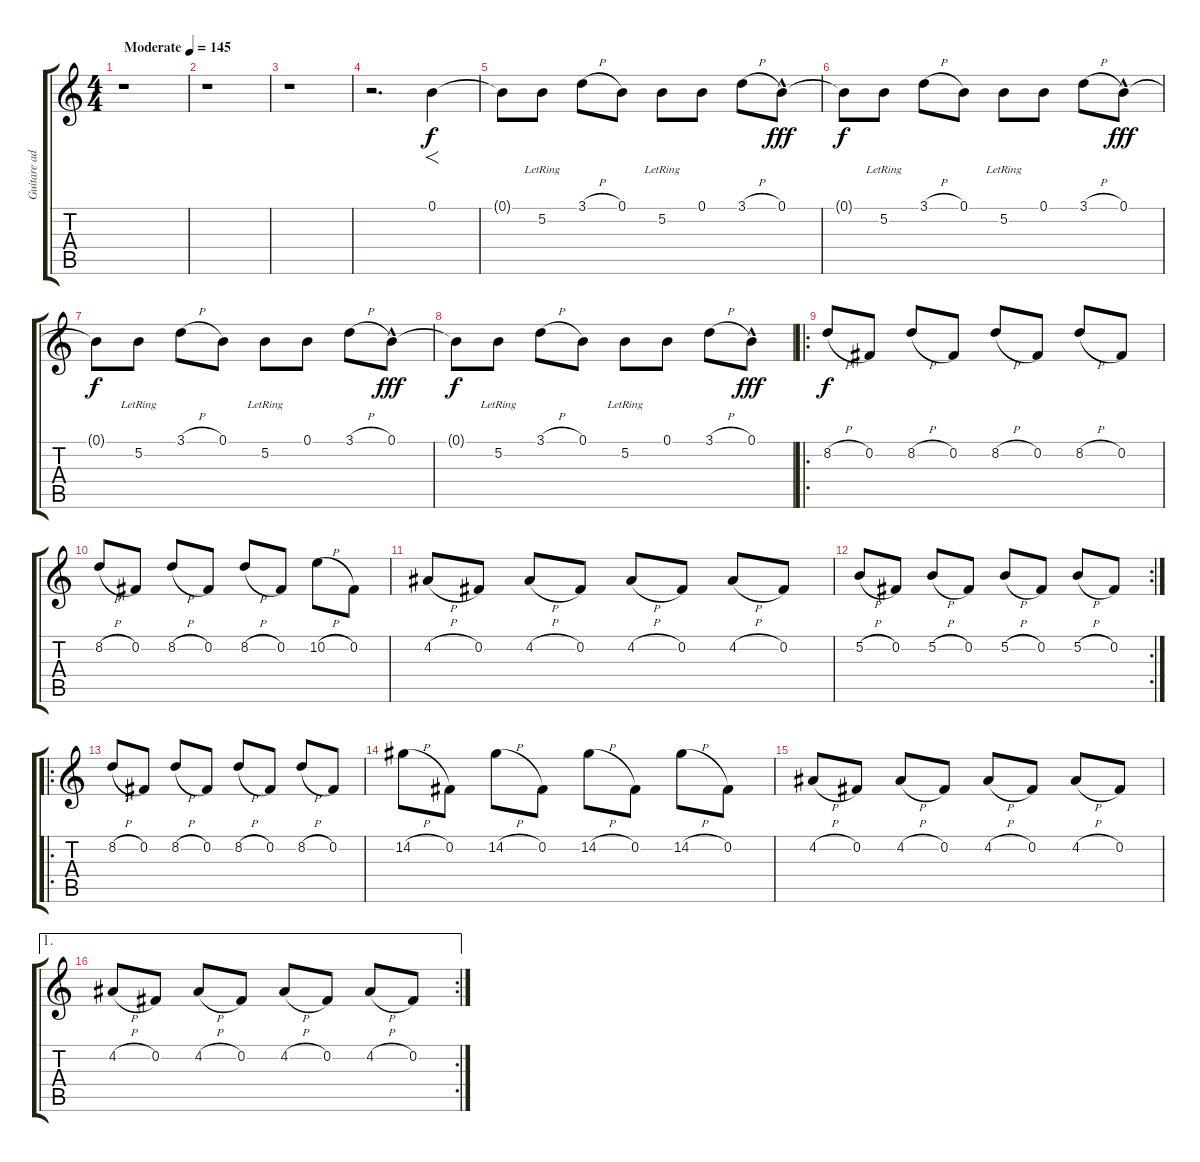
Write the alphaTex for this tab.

\track ("Guitare additinnelle" "Guitare ad") {instrument distortionguitar}
\staff {score tabs}
\tuning (B3 Gb3 D3 A2 E2 B1) {hide}
\ts (4 4)
\tempo (145 "Moderate")
\clef g2
\ks c
r.1{dy f instrument distortionguitar} |
r.1 |
r.1 |
r.2{d} 0.1.4{f} |
0.1{t}.8 5.2{lr}.8 3.1{h}.8 0.1.8 5.2{lr}.8 0.1.8 3.1{h}.8 0.1{hac}.8{dy fff} |
0.1{t}.8{dy f} 5.2{lr}.8 3.1{h}.8 0.1.8 5.2{lr}.8 0.1.8 3.1{h}.8 0.1{hac}.8{dy fff} |
0.1{t}.8{dy f} 5.2{lr}.8 3.1{h}.8 0.1.8 5.2{lr}.8 0.1.8 3.1{h}.8 0.1{hac}.8{dy fff} |
0.1{t}.8{dy f} 5.2{lr}.8 3.1{h}.8 0.1.8 5.2{lr}.8 0.1.8 3.1{h}.8 0.1{hac}.8{dy fff} |
\ro
8.2{h}.8{dy f} 0.2.8 8.2{h}.8 0.2.8 8.2{h}.8 0.2.8 8.2{h}.8 0.2.8 |
8.2{h}.8 0.2.8 8.2{h}.8 0.2.8 8.2{h}.8 0.2.8 10.2{h}.8 0.2.8 |
4.2{h}.8 0.2.8 4.2{h}.8 0.2.8 4.2{h}.8 0.2.8 4.2{h}.8 0.2.8 |
\rc 2
5.2{h}.8 0.2.8 5.2{h}.8 0.2.8 5.2{h}.8 0.2.8 5.2{h}.8 0.2.8 |
\ro
8.2{h}.8 0.2.8 8.2{h}.8 0.2.8 8.2{h}.8 0.2.8 8.2{h}.8 0.2.8 |
14.2{h}.8 0.2.8 14.2{h}.8 0.2.8 14.2{h}.8 0.2.8 14.2{h}.8 0.2.8 |
4.2{h}.8 0.2.8 4.2{h}.8 0.2.8 4.2{h}.8 0.2.8 4.2{h}.8 0.2.8 |
\ae 1
\rc 2
4.2{h}.8 0.2.8 4.2{h}.8 0.2.8 4.2{h}.8 0.2.8 4.2{h}.8 0.2.8
